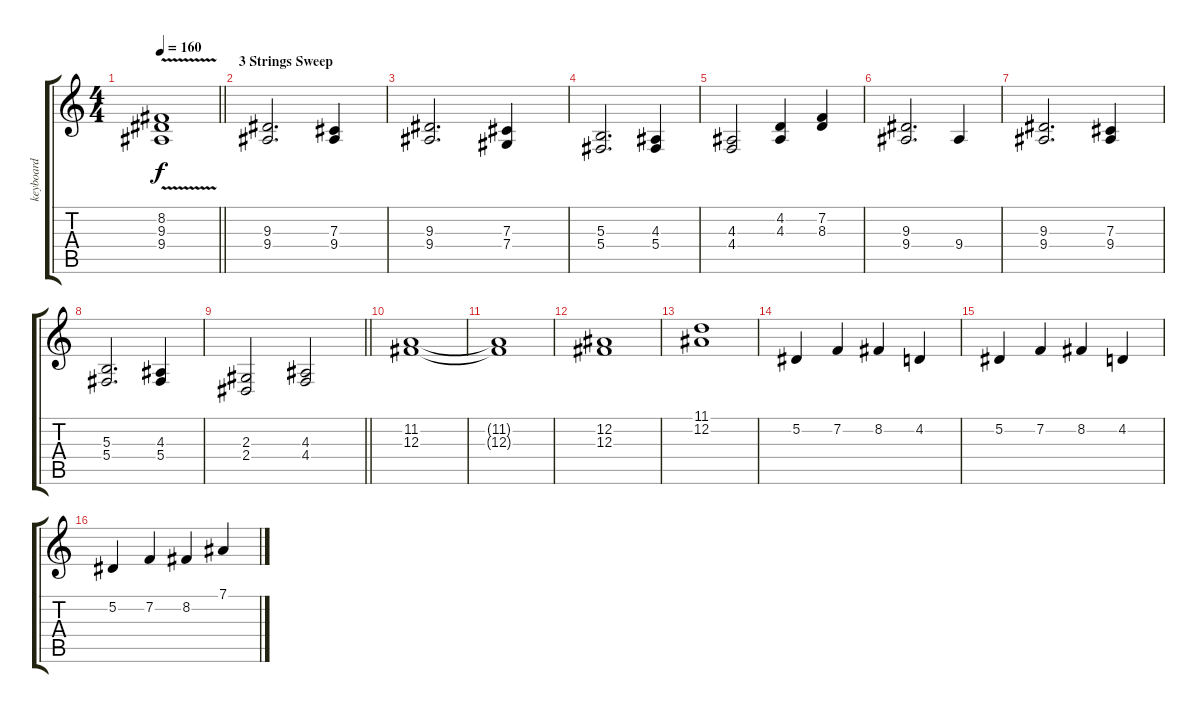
\track ("keyboard" "keyboard") {instrument choiraahs}
\staff {score tabs}
\tuning (Eb4 Bb3 Gb3 Db3 Ab2 Eb2) {hide}
\ts (4 4)
\tempo 160
\clef g2
\barLineRight lightlight
\ks c
(8.2 9.3{v} 9.4).1{dy f} |
\section ("" "3 Strings Sweep ")
(9.3 9.4).2{d} (7.3 9.4).4 |
(9.3 9.4).2{d} (7.3 7.4).4 |
(5.3 5.4).2{d} (4.3 5.4).4 |
(4.3 4.4).2 (4.2 4.3).4 (7.2 8.3).4 |
(9.3 9.4).2{d} 9.4.4 |
(9.3 9.4).2{d} (7.3 9.4).4 |
(5.3 5.4).2{d} (4.3 5.4).4 |
\barLineRight lightlight
(2.3 2.4).2 (4.3 4.4).2 |
\section ("" "")
(11.2 12.3).1 |
(11.2{t} 12.3{t}).1 |
(12.2 12.3).1 |
(11.1 12.2).1 |
5.2.4 7.2.4 8.2.4 4.2.4 |
5.2.4 7.2.4 8.2.4 4.2.4 |
5.2.4 7.2.4 8.2.4 7.1.4
